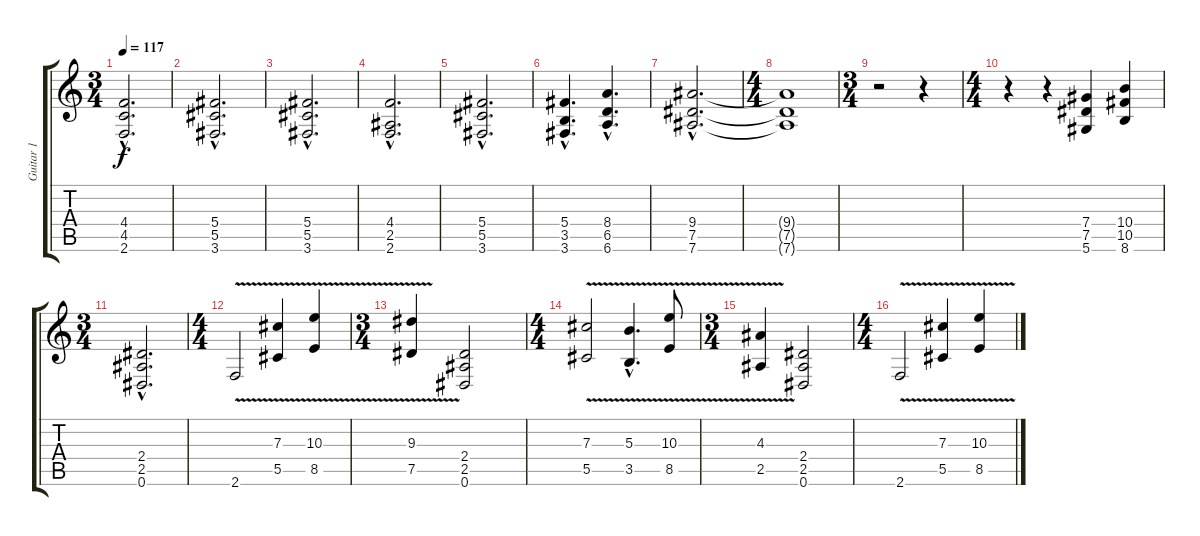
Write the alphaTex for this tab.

\track ("Guitar 1" "Guitar 1") {instrument distortionguitar}
\staff {score tabs}
\tuning (Eb4 Bb3 Gb3 Db3 Ab2 Eb2) {hide}
\ts (3 4)
\tempo 117
\clef g2
\ks c
(4.4{hac} 4.5{hac} 2.6{hac}).2{d dy f} |
(5.4{hac} 5.5{hac} 3.6{hac}).2{d} |
(5.4{hac} 5.5{hac} 3.6{hac}).2{d} |
(4.4{hac} 2.5{hac} 2.6{hac}).2{d} |
(5.4{hac} 5.5{hac} 3.6{hac}).2{d} |
(5.4{hac} 3.5{hac} 3.6{hac}).4{d} (8.4{hac} 6.5{hac} 6.6{hac}).4{d} |
(9.4{hac} 7.5{hac} 7.6{hac}).2{d} |
\ts (4 4)
(9.4{t} 7.5{t} 7.6{t}).1{volume 6} |
\ts (3 4)
r.2 r.4 |
\ts (4 4)
r.4 r.4 (7.4 7.5 5.6).4{volume 13} (10.4 10.5 8.6).4 |
\ts (3 4)
(2.4{hac} 2.5{hac} 0.6{hac}).2{d} |
\ts (4 4)
2.6{v}.2 (7.3{v} 5.5{v}).4 (10.3{v} 8.5{v}).4 |
\ts (3 4)
(9.3{v} 7.5{v}).4 (2.4 2.5 0.6).2 |
\ts (4 4)
(7.3{v} 5.5{v}).2 (5.3{v hac} 3.5{v hac}).4{d} (10.3{v} 8.5{v}).8 |
\ts (3 4)
(4.3{v} 2.5{v}).4 (2.4 2.5 0.6).2 |
\ts (4 4)
2.6{v}.2 (7.3{v} 5.5{v}).4 (10.3{v} 8.5{v}).4
